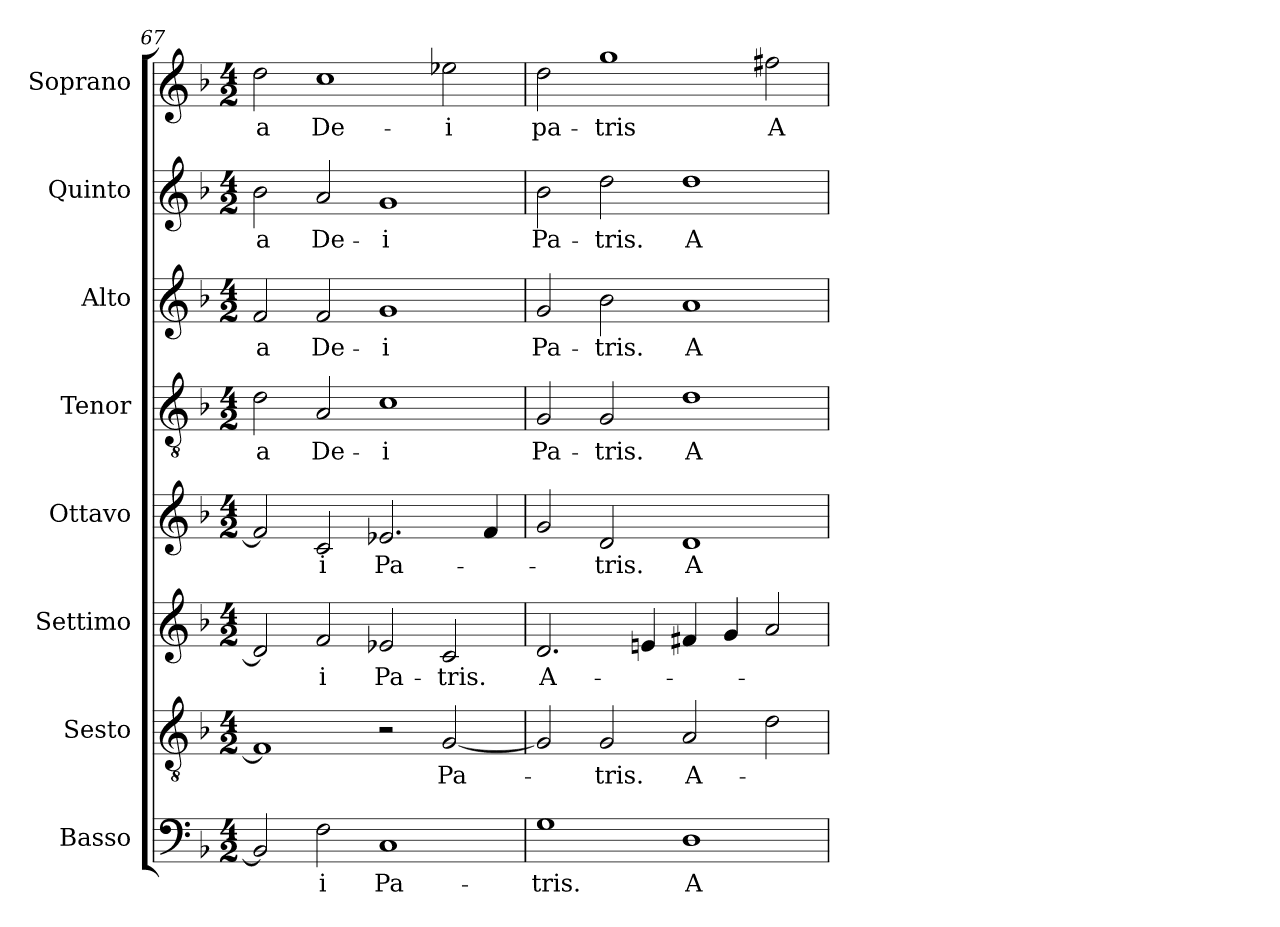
**kern	**text	**kern	**text	**kern	**text	**kern	**text	**kern	**text	**kern	**text	**kern	**text	**kern	**text
*part8	*part8	*part7	*part7	*part6	*part6	*part5	*part5	*part4	*part4	*part3	*part3	*part2	*part2	*part1	*part1
*staff8	*staff8	*staff7	*staff7	*staff6	*staff6	*staff5	*staff5	*staff4	*staff4	*staff3	*staff3	*staff2	*staff2	*staff1	*staff1
*I"Basso	*	*I"Sesto	*	*I"Settimo	*	*I"Ottavo	*	*I"Tenor	*	*I"Alto	*	*I"Quinto	*	*I"Soprano	*
*I'B.	*	*I'Ss.	*	*I'St.	*	*I'Ot.	*	*I'T.	*	*I'A.	*	*I'Q.	*	*I'S.	*
*clefF4	*	*clefGv2	*	*clefG2	*	*clefG2	*	*clefGv2	*	*clefG2	*	*clefG2	*	*clefG2	*
*	*	*ITrd7c12	*	*	*	*	*	*ITrd7c12	*	*	*	*	*	*	*
*k[b-]	*	*k[b-]	*	*k[b-]	*	*k[b-]	*	*k[b-]	*	*k[b-]	*	*k[b-]	*	*k[b-]	*
*F:	*	*F:	*	*F:	*	*F:	*	*F:	*	*F:	*	*F:	*	*F:	*
*M4/2	*	*M4/2	*	*M4/2	*	*M4/2	*	*M4/2	*	*M4/2	*	*M4/2	*	*M4/2	*
=67	=67	=67	=67	=67	=67	=67	=67	=67	=67	=67	=67	=67	=67	=67	=67
!	!	!	!	!	!	!	!	!	!LO:LY:b:color=#000000	!	!	!	!	!	!
!	!	!	!	!	!	!	!	!	!	!	!LO:LY:b:color=#000000	!	!	!	!
!	!	!	!	!	!	!	!	!	!	!	!	!	!LO:LY:b:color=#000000	!	!
!	!	!	!	!	!	!	!	!	!	!	!	!	!	!	!LO:LY:b:color=#000000
2BB-i/]	.	1FFi]	.	2di/]	.	2fi/]	.	2Di\	-a	2fi/	-a	2b-i\	-a	2ddi\	-a
!	!LO:LY:b:color=#000000	!	!	!	!	!	!	!	!	!	!	!	!	!	!
!	!	!	!	!	!LO:LY:b:color=#000000	!	!	!	!	!	!	!	!	!	!
!	!	!	!	!	!	!	!LO:LY:b:color=#000000	!	!	!	!	!	!	!	!
!	!	!	!	!	!	!	!	!	!LO:LY:b:color=#000000	!	!	!	!	!	!
!	!	!	!	!	!	!	!	!	!	!	!LO:LY:b:color=#000000	!	!	!	!
!	!	!	!	!	!	!	!	!	!	!	!	!	!LO:LY:b:color=#000000	!	!
!	!	!	!	!	!	!	!	!	!	!	!	!	!	!	!LO:LY:b:color=#000000
2Fi\	-i	.	.	2fi/	-i	2ci/	-i	2AAi/	De-	2fi/	De-	2ai/	De-	1cci	De-
!	!LO:LY:b:color=#000000	!	!	!	!	!	!	!	!	!	!	!	!	!	!
!	!	!	!	!	!LO:LY:b:color=#000000	!	!	!	!	!	!	!	!	!	!
!	!	!	!	!	!	!	!LO:LY:b:color=#000000	!	!	!	!	!	!	!	!
!	!	!	!	!	!	!	!	!	!LO:LY:b:color=#000000	!	!	!	!	!	!
!	!	!	!	!	!	!	!	!	!	!	!LO:LY:b:color=#000000	!	!	!	!
!	!	!	!	!	!	!	!	!	!	!	!	!	!LO:LY:b:color=#000000	!	!
1Ci	Pa-	2r	.	2e-Xi/	Pa-	2.e-Xi/	Pa-	1Ci	-i	1gi	-i	1gi	-i	.	.
!	!	!	!LO:LY:b:color=#000000	!	!	!	!	!	!	!	!	!	!	!	!
!	!	!	!	!	!LO:LY:b:color=#000000	!	!	!	!	!	!	!	!	!	!
!	!	!	!	!	!	!	!	!	!	!	!	!	!	!	!LO:LY:b:color=#000000
.	.	[2GGi/	Pa-	2ci/	-tris.	.	.	.	.	.	.	.	.	2ee-Xi\	-i
.	.	.	.	.	.	4fi/	.	.	.	.	.	.	.	.	.
=68	=68	=68	=68	=68	=68	=68	=68	=68	=68	=68	=68	=68	=68	=68	=68
!	!LO:LY:b:color=#000000	!	!	!	!	!	!	!	!	!	!	!	!	!	!
!	!	!	!	!	!LO:LY:b:color=#000000	!	!	!	!	!	!	!	!	!	!
!	!	!	!	!	!	!	!	!	!LO:LY:b:color=#000000	!	!	!	!	!	!
!	!	!	!	!	!	!	!	!	!	!	!LO:LY:b:color=#000000	!	!	!	!
!	!	!	!	!	!	!	!	!	!	!	!	!	!LO:LY:b:color=#000000	!	!
!	!	!	!	!	!	!	!	!	!	!	!	!	!	!	!LO:LY:b:color=#000000
1Gi	-tris.	2GGi/]	.	2.di/	A-	2gi/	.	2GGi/	Pa-	2gi/	Pa-	2b-i\	Pa-	2ddi\	pa-
!	!	!	!LO:LY:b:color=#000000	!	!	!	!	!	!	!	!	!	!	!	!
!	!	!	!	!	!	!	!LO:LY:b:color=#000000	!	!	!	!	!	!	!	!
!	!	!	!	!	!	!	!	!	!LO:LY:b:color=#000000	!	!	!	!	!	!
!	!	!	!	!	!	!	!	!	!	!	!LO:LY:b:color=#000000	!	!	!	!
!	!	!	!	!	!	!	!	!	!	!	!	!	!LO:LY:b:color=#000000	!	!
!	!	!	!	!	!	!	!	!	!	!	!	!	!	!	!LO:LY:b:color=#000000
.	.	2GGi/	-tris.	.	.	2di/	-tris.	2GGi/	-tris.	2b-i\	-tris.	2ddi\	-tris.	1ggi	-tris
.	.	.	.	4eni/	.	.	.	.	.	.	.	.	.	.	.
!	!LO:LY:b:color=#000000	!	!	!	!	!	!	!	!	!	!	!	!	!	!
!	!	!	!LO:LY:b:color=#000000	!	!	!	!	!	!	!	!	!	!	!	!
!	!	!	!	!	!	!	!LO:LY:b:color=#000000	!	!	!	!	!	!	!	!
!	!	!	!	!	!	!	!	!	!LO:LY:b:color=#000000	!	!	!	!	!	!
!	!	!	!	!	!	!	!	!	!	!	!LO:LY:b:color=#000000	!	!	!	!
!	!	!	!	!	!	!	!	!	!	!	!	!	!LO:LY:b:color=#000000	!	!
1Di	A-	2AAi/	A-	4f#Xi/	.	1di	A-	1Di	A-	1ai	A-	1ddi	A-	.	.
.	.	.	.	4gi/	.	.	.	.	.	.	.	.	.	.	.
!	!	!	!	!	!	!	!	!	!	!	!	!	!	!	!LO:LY:b:color=#000000
.	.	2Di\	.	2ai/	.	.	.	.	.	.	.	.	.	2ff#Xi\	A-
=	=	=	=	=	=	=	=	=	=	=	=	=	=	=	=
*-	*-	*-	*-	*-	*-	*-	*-	*-	*-	*-	*-	*-	*-	*-	*-
